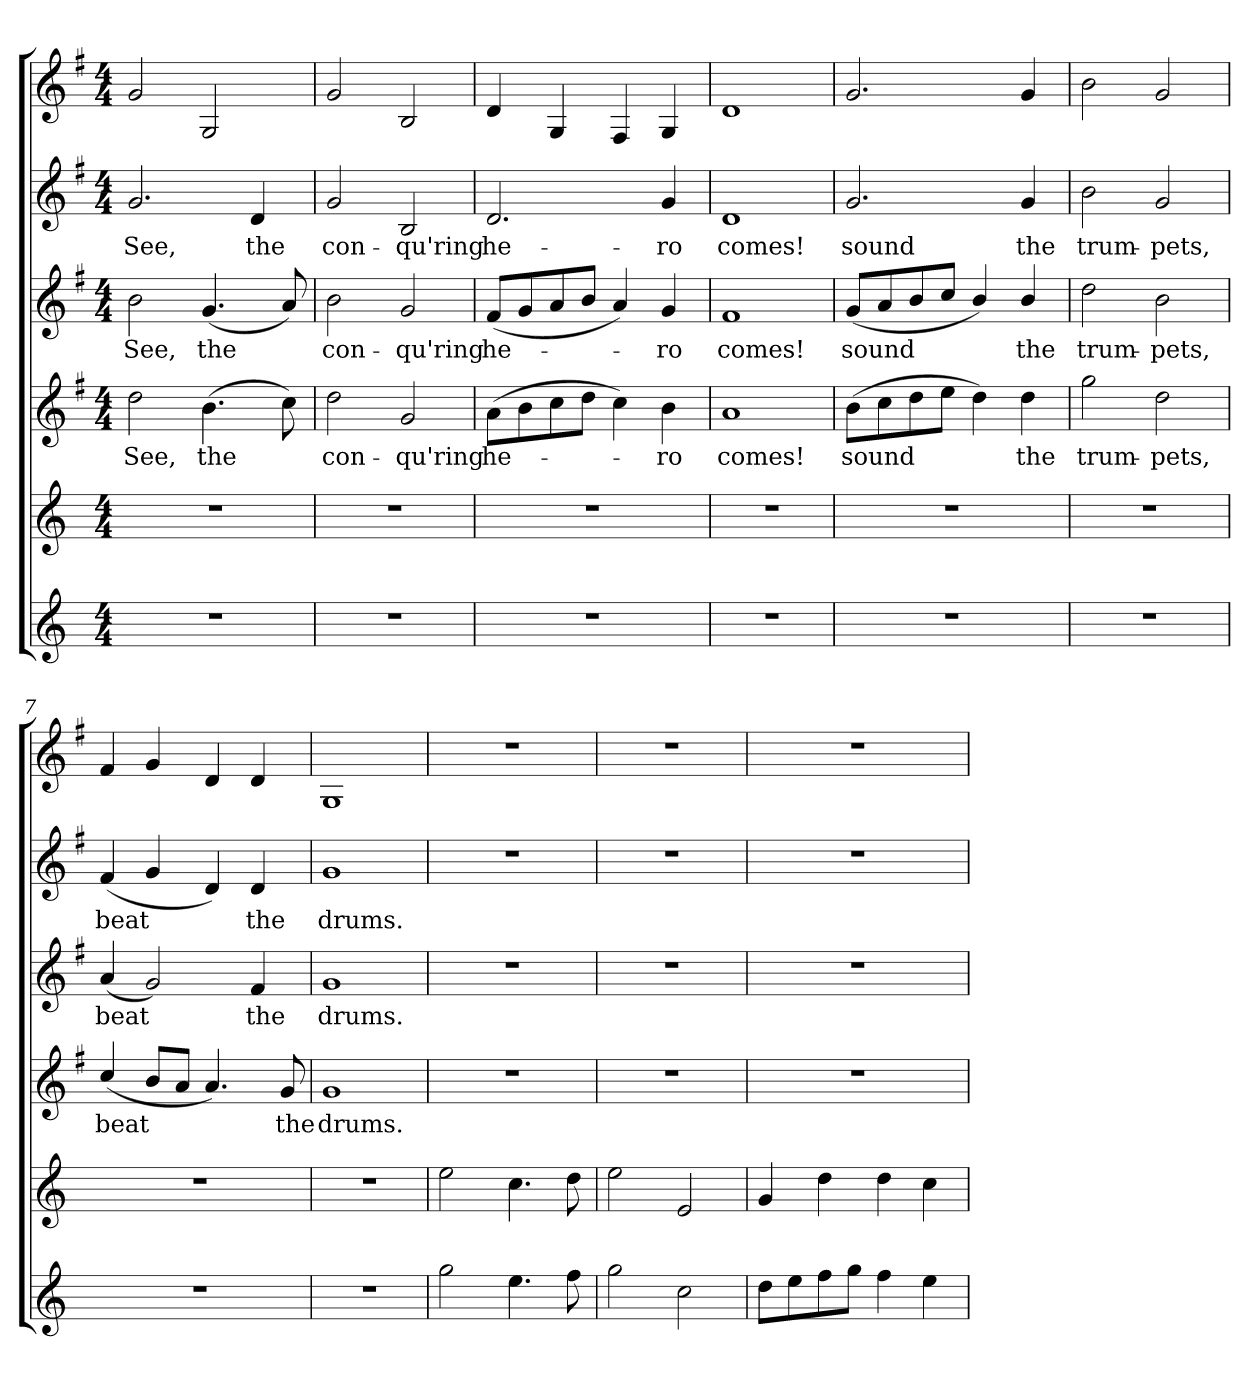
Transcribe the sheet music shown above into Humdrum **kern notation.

**kern	**kern	**kern	**text	**kern	**text	**kern	**text	**kern
*part6	*part5	*part4	*part4	*part3	*part3	*part2	*part2	*part1
*staff6	*staff5	*staff4	*staff4	*staff3	*staff3	*staff2	*staff2	*staff1
*clefG2	*clefG2	*clefG2	*	*clefG2	*	*clefG2	*	*clefG2
*k[]	*k[]	*k[f#]	*	*k[f#]	*	*k[f#]	*	*k[f#]
*M4/4	*M4/4	*M4/4	*	*M4/4	*	*M4/4	*	*M4/4
=1	=1	=1	=1	=1	=1	=1	=1	=1
1r	1r	2dd\	See,	2b\	See,	2.g/	See,	2g/
.	.	(4.b\	the	(4.g/	the	.	.	2G/
.	.	.	.	.	.	4d/	the	.
.	.	8cc\)	.	8a/)	.	.	.	.
=2	=2	=2	=2	=2	=2	=2	=2	=2
1r	1r	2dd\	con-	2b\	con-	2g/	con-	2g/
.	.	2g/	-qu'ring	2g/	-qu'ring	2B/	-qu'ring	2B/
=3	=3	=3	=3	=3	=3	=3	=3	=3
1r	1r	(8a\L	he-	(8f#/L	he-	2.d/	he-	4d/
.	.	8b\	.	8g/	.	.	.	.
.	.	8cc\	.	8a/	.	.	.	4G/
.	.	8dd\J	.	8b/J	.	.	.	.
.	.	4cc\)	.	4a/)	.	.	.	4F#/
.	.	4b\	-ro	4g/	-ro	4g/	-ro	4G/
=4	=4	=4	=4	=4	=4	=4	=4	=4
1r	1r	1a/	comes!	1f#/	comes!	1d/	comes!	1d/
=5	=5	=5	=5	=5	=5	=5	=5	=5
1r	1r	(8b\L	sound	(8g/L	sound	2.g/	sound	2.g/
.	.	8cc\	.	8a/	.	.	.	.
.	.	8dd\	.	8b/	.	.	.	.
.	.	8ee\J	.	8cc/J	.	.	.	.
.	.	4dd\)	.	4b/)	.	.	.	.
.	.	4dd\	the	4b/	the	4g/	the	4g/
=6	=6	=6	=6	=6	=6	=6	=6	=6
1r	1r	2gg\	trum-	2dd\	trum-	2b\	trum-	2b\
.	.	2dd\	-pets,	2b\	-pets,	2g/	-pets,	2g/
=7	=7	=7	=7	=7	=7	=7	=7	=7
1r	1r	(4cc/	beat	(4a/	beat	(4f#/	beat	4f#/
.	.	8b/L	.	2g/)	.	4g/	.	4g/
.	.	8a/J	.	.	.	.	.	.
.	.	4.a/)	.	.	.	4d/)	.	4d/
.	.	.	.	4f#/	the	4d/	the	4d/
.	.	8g/	the	.	.	.	.	.
=8	=8	=8	=8	=8	=8	=8	=8	=8
1r	1r	1g/	drums.	1g/	drums.	1g/	drums.	1G/
=9	=9	=9	=9	=9	=9	=9	=9	=9
2gg\	2ee\	1r	.	1r	.	1r	.	1r
4.ee\	4.cc\	.	.	.	.	.	.	.
8ff\	8dd\	.	.	.	.	.	.	.
=10	=10	=10	=10	=10	=10	=10	=10	=10
2gg\	2ee\	1r	.	1r	.	1r	.	1r
2cc\	2e/	.	.	.	.	.	.	.
=11	=11	=11	=11	=11	=11	=11	=11	=11
8dd\L	4g/	1r	.	1r	.	1r	.	1r
8ee\	.	.	.	.	.	.	.	.
8ff\	4dd\	.	.	.	.	.	.	.
8gg\J	.	.	.	.	.	.	.	.
4ff\	4dd\	.	.	.	.	.	.	.
4ee\	4cc\	.	.	.	.	.	.	.
=	=	=	=	=	=	=	=	=
*-	*-	*-	*-	*-	*-	*-	*-	*-
